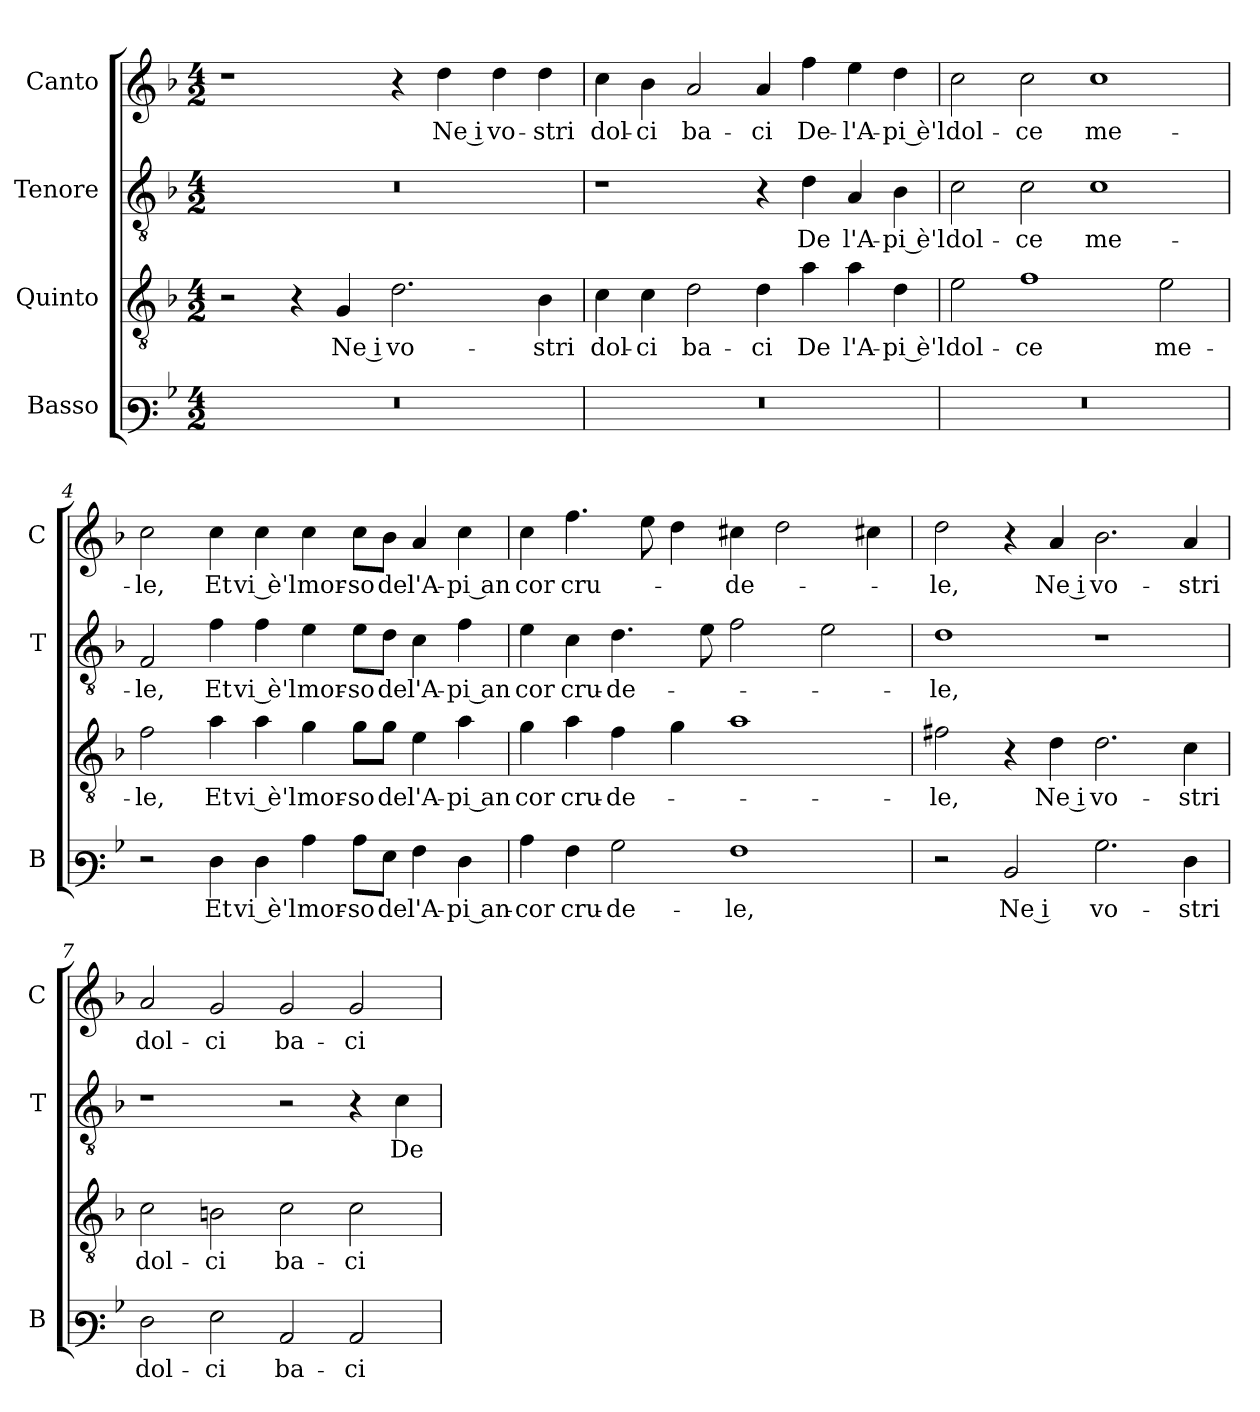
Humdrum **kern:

**kern	**text	**kern	**text	**kern	**text	**kern	**text
*part4	*part4	*part3	*part3	*part2	*part2	*part1	*part1
*staff4	*staff4	*staff3	*staff3	*staff2	*staff2	*staff1	*staff1
*I"Basso	*	*I"Quinto	*	*I"Tenore	*	*I"Canto	*
*I'B	*	*	*	*I'T	*	*I'C	*
*clefF3	*	*clefGv2	*	*clefGv2	*	*clefG2	*
*k[b-]	*	*k[b-]	*	*k[b-]	*	*k[b-]	*
*M4/2	*	*M4/2	*	*M4/2	*	*M4/2	*
=1	=1	=1	=1	=1	=1	=1	=1
0r	.	2r	.	0r	.	1r	.
.	.	4r	.	.	.	.	.
.	.	4G	Ne i	.	.	.	.
.	.	2.d	vo-	.	.	4r	.
.	.	.	.	.	.	4dd	Ne i
.	.	.	.	.	.	4dd	vo-
.	.	4B-	-stri	.	.	4dd	-stri
=2	=2	=2	=2	=2	=2	=2	=2
0r	.	4c	dol-	1r	.	4cc	dol-
.	.	4c	-ci	.	.	4b-	-ci
.	.	2d	ba-	.	.	2a	ba-
.	.	4d	-ci	4r	.	4a	-ci
.	.	4a	De	4d	De	4ff	De-
.	.	4a	l'A-	4A	l'A-	4ee	-l'A-
.	.	4d	-pi è'l	4B-	-pi è'l	4dd	-pi è'l
=3	=3	=3	=3	=3	=3	=3	=3
0r	.	2e	dol-	2c	dol-	2cc	dol-
.	.	1f	-ce	2c	-ce	2cc	-ce
.	.	.	.	1c	me-	1cc	me-
.	.	2e	me-	.	.	.	.
=4	=4	=4	=4	=4	=4	=4	=4
2r	.	2f	-le,	2F	-le,	2cc	-le,
4F	Et	4a	Et	4f	Et	4cc	Et
4F	vi è'l	4a	vi è'l	4f	vi è'l	4cc	vi è'l
4c	mor-	4g	mor-	4e	mor-	4cc	mor-
8c\L	-so	8g\L	-so	8e\L	-so	8cc\L	-so
8G\J	de	8g\J	de	8d\J	de	8b-\J	de
4A	l'A-	4e	l'A-	4c	l'A-	4a	l'A-
4F	-pi an-	4a	-pi an	4f	-pi an	4cc	-pi an
=5	=5	=5	=5	=5	=5	=5	=5
4c	-cor	4g	cor	4e	cor	4cc	cor
4A	cru-	4a	cru-	4c	cru-	4.ff	cru-
2B-	-de-	4f	-de-	4.d	-de-	.	.
.	.	.	.	.	.	8ee	.
.	.	4g	.	.	.	4dd	.
.	.	.	.	8e	.	.	.
1A	-le,	1a	.	2f	.	4cc#X	-de-
.	.	.	.	.	.	2dd	.
.	.	.	.	2e	.	.	.
.	.	.	.	.	.	4cc#X	.
=6	=6	=6	=6	=6	=6	=6	=6
2r	.	2f#X	-le,	1d	-le,	2dd	-le,
2D	Ne i	4r	.	.	.	4r	.
.	.	4d	Ne i	.	.	4a	Ne i
2.B-	vo-	2.d	vo-	1r	.	2.b-	vo-
4F	-stri	4c	-stri	.	.	4a	-stri
=7	=7	=7	=7	=7	=7	=7	=7
2F	dol-	2c	dol-	1r	.	2a	dol-
2G	-ci	2Bn	-ci	.	.	2g	-ci
2C	ba-	2c	ba-	2r	.	2g	ba-
2C	-ci	2c	-ci	4r	.	2g	-ci
.	.	.	.	4c	De	.	.
=	=	=	=	=	=	=	=
*-	*-	*-	*-	*-	*-	*-	*-
